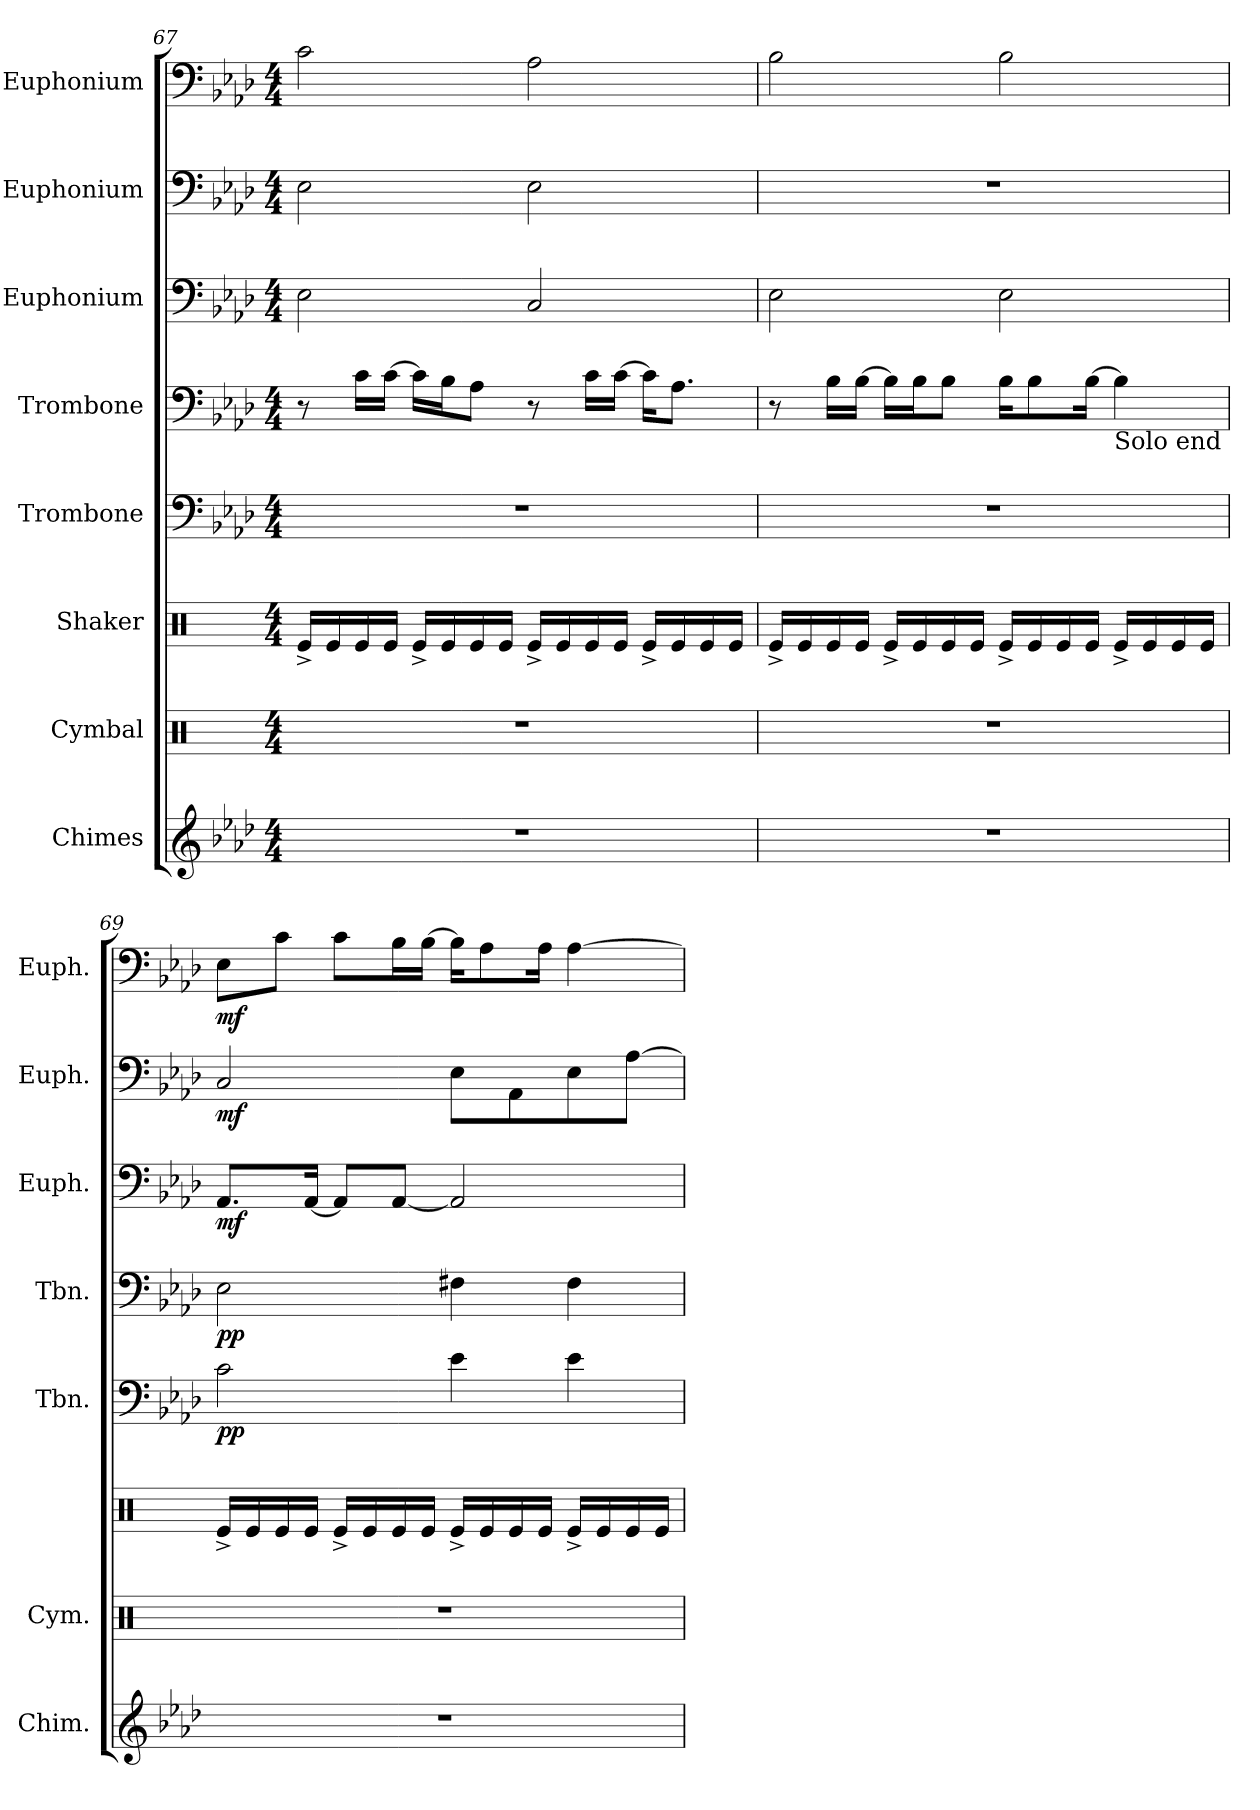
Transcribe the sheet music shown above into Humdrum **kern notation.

**kern	**kern	**kern	**kern	**dynam	**kern	**dynam	**kern	**dynam	**kern	**dynam	**kern	**dynam
*part8	*part7	*part6	*part5	*part5	*part4	*part4	*part3	*part3	*part2	*part2	*part1	*part1
*staff8	*staff7	*staff6	*staff5	*staff5	*staff4	*staff4	*staff3	*staff3	*staff2	*staff2	*staff1	*staff1
*I"Chimes	*I"Cymbal	*I"Shaker	*I"Trombone	*	*I"Trombone	*	*I"Euphonium	*	*I"Euphonium	*	*I"Euphonium	*
*I'Chim.	*I'Cym.	*	*I'Tbn.	*	*I'Tbn.	*	*I'Euph.	*	*I'Euph.	*	*I'Euph.	*
!!LO:PB:g=z
*clefG2	*clefX	*clefX	*clefF4	*	*clefF4	*	*clefF4	*	*clefF4	*	*clefF4	*
*k[b-e-a-d-]	*k[]	*k[]	*k[b-e-a-d-]	*	*k[b-e-a-d-]	*	*k[b-e-a-d-]	*	*k[b-e-a-d-]	*	*k[b-e-a-d-]	*
*M4/4	*M4/4	*M4/4	*M4/4	*	*M4/4	*	*M4/4	*	*M4/4	*	*M4/4	*
=67	=67	=67	=67	=67	=67	=67	=67	=67	=67	=67	=67	=67
1r	1r	16Re^/LL	1r	.	8r	.	2E-\	.	2E-\	.	2c\	.
.	.	16Re/	.	.	.	.	.	.	.	.	.	.
.	.	16Re/	.	.	16c\LL	.	.	.	.	.	.	.
.	.	16Re/JJ	.	.	[16c\JJ	.	.	.	.	.	.	.
.	.	16Re^/LL	.	.	16c\LL]	.	.	.	.	.	.	.
.	.	16Re/	.	.	16B-\J	.	.	.	.	.	.	.
.	.	16Re/	.	.	8A-\J	.	.	.	.	.	.	.
.	.	16Re/JJ	.	.	.	.	.	.	.	.	.	.
.	.	16Re^/LL	.	.	8r	.	2C/	.	2E-\	.	2A-\	.
.	.	16Re/	.	.	.	.	.	.	.	.	.	.
.	.	16Re/	.	.	16c\LL	.	.	.	.	.	.	.
.	.	16Re/JJ	.	.	[16c\JJ	.	.	.	.	.	.	.
.	.	16Re^/LL	.	.	16c\KL]	.	.	.	.	.	.	.
.	.	16Re/	.	.	8.A-\J	.	.	.	.	.	.	.
.	.	16Re/	.	.	.	.	.	.	.	.	.	.
.	.	16Re/JJ	.	.	.	.	.	.	.	.	.	.
=68	=68	=68	=68	=68	=68	=68	=68	=68	=68	=68	=68	=68
1r	1r	16Re^/LL	1r	.	8r	.	2E-\	.	1r	.	2B-\	.
.	.	16Re/	.	.	.	.	.	.	.	.	.	.
.	.	16Re/	.	.	16B-\LL	.	.	.	.	.	.	.
.	.	16Re/JJ	.	.	[16B-\JJ	.	.	.	.	.	.	.
.	.	16Re^/LL	.	.	16B-\LL]	.	.	.	.	.	.	.
.	.	16Re/	.	.	16B-\J	.	.	.	.	.	.	.
.	.	16Re/	.	.	8B-\J	.	.	.	.	.	.	.
.	.	16Re/JJ	.	.	.	.	.	.	.	.	.	.
.	.	16Re^/LL	.	.	16B-\KL	.	2E-\	.	.	.	2B-\	.
.	.	16Re/	.	.	8B-\	.	.	.	.	.	.	.
.	.	16Re/	.	.	.	.	.	.	.	.	.	.
.	.	16Re/JJ	.	.	[16B-\Jk	.	.	.	.	.	.	.
!	!	!	!	!	!LO:TX:b:t=Solo end	!	!	!	!	!	!	!
.	.	16Re^/LL	.	.	4B-\]	.	.	.	.	.	.	.
.	.	16Re/	.	.	.	.	.	.	.	.	.	.
.	.	16Re/	.	.	.	.	.	.	.	.	.	.
.	.	16Re/JJ	.	.	.	.	.	.	.	.	.	.
!!LO:PB:g=z
=69	=69	=69	=69	=69	=69	=69	=69	=69	=69	=69	=69	=69
!	!	!	!	!LO:DY:b	!	!LO:DY:b	!	!LO:DY:b	!	!LO:DY:b	!	!LO:DY:b
1r	1r	16Re^/LL	2c\	pp	2E-\	pp	8.AA-/L	mf	2C/	mf	8E-\L	mf
.	.	16Re/	.	.	.	.	.	.	.	.	.	.
.	.	16Re/	.	.	.	.	.	.	.	.	8c\J	.
.	.	16Re/JJ	.	.	.	.	[16AA-/Jk	.	.	.	.	.
.	.	16Re^/LL	.	.	.	.	8AA-/L]	.	.	.	8c\L	.
.	.	16Re/	.	.	.	.	.	.	.	.	.	.
.	.	16Re/	.	.	.	.	[8AA-/J	.	.	.	16B-\L	.
.	.	16Re/JJ	.	.	.	.	.	.	.	.	[16B-\JJ	.
.	.	16Re^/LL	4e-\	.	4F#X\	.	2AA-/]	.	8E-\L	.	16B-\KL]	.
.	.	16Re/	.	.	.	.	.	.	.	.	8A-\	.
.	.	16Re/	.	.	.	.	.	.	8AA-\	.	.	.
.	.	16Re/JJ	.	.	.	.	.	.	.	.	16A-\Jk	.
.	.	16Re^/LL	4e-\	.	4F#\	.	.	.	8E-\	.	[4A-\	.
.	.	16Re/	.	.	.	.	.	.	.	.	.	.
.	.	16Re/	.	.	.	.	.	.	[8A-\J	.	.	.
.	.	16Re/JJ	.	.	.	.	.	.	.	.	.	.
=	=	=	=	=	=	=	=	=	=	=	=	=
*-	*-	*-	*-	*-	*-	*-	*-	*-	*-	*-	*-	*-
